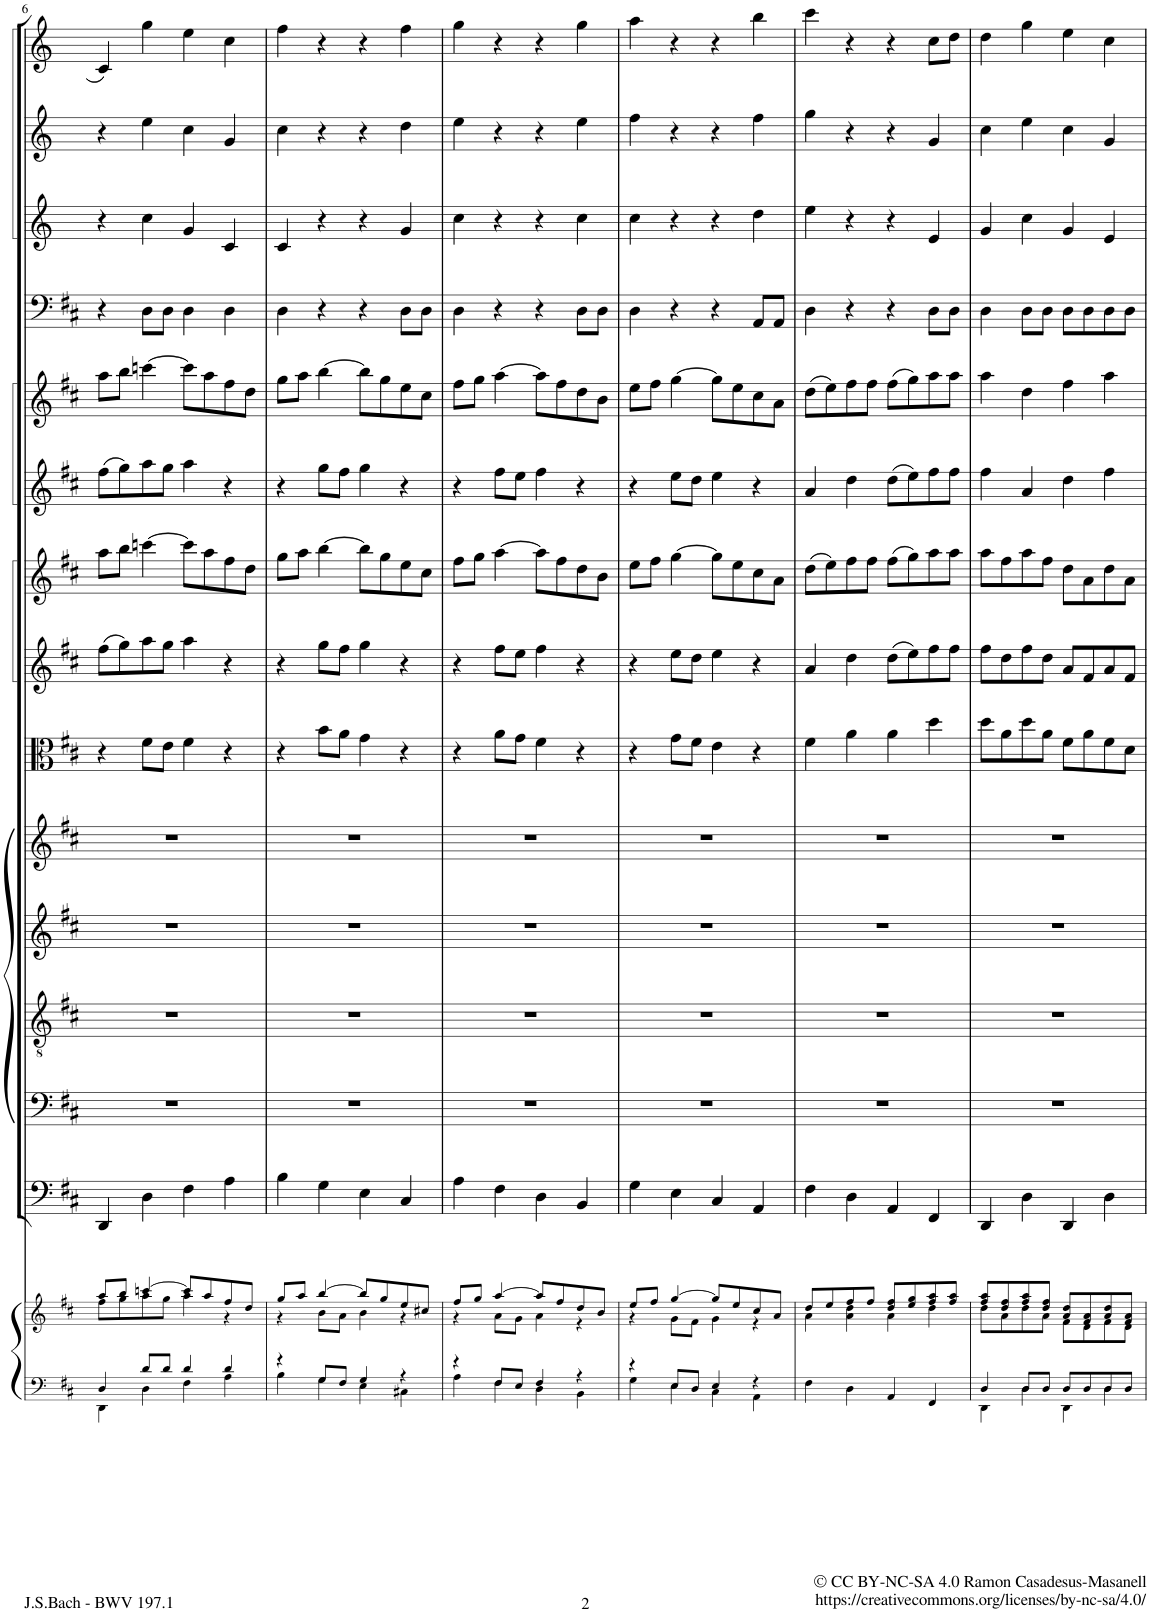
**kern	**kern	**kern	**kern	**kern	**kern	**kern	**kern	**kern	**kern	**kern	**kern	**kern	**kern	**kern	**kern
*part15	*part15	*part14	*part13	*part12	*part11	*part10	*part9	*part8	*part7	*part6	*part5	*part4	*part3	*part2	*part1
*staff16	*staff15	*staff14	*staff13	*staff12	*staff11	*staff10	*staff9	*staff8	*staff7	*staff6	*staff5	*staff4	*staff3	*staff2	*staff1
*I"Piano reduction	*	*I"Continuo	*I"Basso	*I"Tenore	*I"Alto	*I"Soprano	*I"Viola	*I"Violino II	*I"Violino I	*I"Oboe II	*I"Oboe	*I"Timpani	*I"Tromba III	*I"Tromba II	*I"Tromba I
*I'Pno	*	*	*	*	*	*	*I'Vla	*I'Vln	*I'Vln	*I'Ob	*I'Ob	*I'Timp	*	*	*
!!LO:PB:g=z
*clefF4	*clefG2	*clefF4	*clefF4	*clefGv2	*clefG2	*clefG2	*clefC3	*clefG2	*clefG2	*clefG2	*clefG2	*clefF4	*clefG2	*clefG2	*clefG2
*	*	*	*	*	*	*	*	*	*	*	*	*	*Trd-1c-2	*Trd-1c-2	*Trd-1c-2
*k[f#c#]	*k[f#c#]	*k[f#c#]	*k[f#c#]	*k[f#c#]	*k[f#c#]	*k[f#c#]	*k[f#c#]	*k[f#c#]	*k[f#c#]	*k[f#c#]	*k[f#c#]	*k[f#c#]	*k[]	*k[]	*k[]
*M2/2	*M2/2	*M2/2	*M2/2	*M2/2	*M2/2	*M2/2	*M2/2	*M2/2	*M2/2	*M2/2	*M2/2	*M2/2	*M2/2	*M2/2	*M2/2
*met(c|)	*met(c|)	*met(c|)	*met(c|)	*met(c|)	*met(c|)	*met(c|)	*met(c|)	*met(c|)	*met(c|)	*met(c|)	*met(c|)	*met(c|)	*met(c|)	*met(c|)	*met(c|)
=6	=6	=6	=6	=6	=6	=6	=6	=6	=6	=6	=6	=6	=6	=6	=6
*^	*^	*	*	*	*	*	*	*	*	*	*	*	*	*	*
4D/	4DD\	8aa/L	8ff#\L	4DD/	1r	1r	1r	1r	4r	(8ff#\L	8aa\L	(8ff#\L	8aa\L	4r	4r	4r	4c/
.	.	8bb/J	8gg\	.	.	.	.	.	.	8gg\)	8bb\J	8gg\)	8bb\J	.	.	.	.
8d/L	4D\	[4cccn/	8aa\	4D\	.	.	.	.	8f#\L	8aa\	[4cccn\	8aa\	[4cccn\	8D\L	4cc\	4ee\	4gg\
8d/J	.	.	8gg\J	.	.	.	.	.	8e\J	8gg\J	.	8gg\J	.	8D\J	.	.	.
4d/	4F#\	8ccc/L]	4aa\	4F#\	.	.	.	.	4f#\	4aa\	8ccc\L]	4aa\	8ccc\L]	4D\	4g/	4cc\	4ee\
.	.	8aa/	.	.	.	.	.	.	.	.	8aa\	.	8aa\	.	.	.	.
4d/	4A\	8ff#/	4r	4A\	.	.	.	.	4r	4r	8ff#\	4r	8ff#\	4D\	4c/	4g/	4cc\
.	.	8dd/J	.	.	.	.	.	.	.	.	8dd\J	.	8dd\J	.	.	.	.
=7	=7	=7	=7	=7	=7	=7	=7	=7	=7	=7	=7	=7	=7	=7	=7	=7	=7
4r	4B\	8gg/L	4r	4B\	1r	1r	1r	1r	4r	4r	8gg\L	4r	8gg\L	4D\	4c/	4cc\	4ff\
.	.	8aa/J	.	.	.	.	.	.	.	.	8aa\J	.	8aa\J	.	.	.	.
8G/L	4G\	[4bb/	8b\L	4G\	.	.	.	.	8b\L	8gg\L	[4bb\	8gg\L	[4bb\	4r	4r	4r	4r
8F#/J	.	.	8a\J	.	.	.	.	.	8a\J	8ff#\J	.	8ff#\J	.	.	.	.	.
4G/	4E\	8bb/L]	4b\	4E\	.	.	.	.	4g\	4gg\	8bb\L]	4gg\	8bb\L]	4r	4r	4r	4r
.	.	8gg/	.	.	.	.	.	.	.	.	8gg\	.	8gg\	.	.	.	.
4r	4C#X\	8ee/	4r	4C#/	.	.	.	.	4r	4r	8ee\	4r	8ee\	8D\L	4g/	4dd\	4ff\
.	.	8cc#X/J	.	.	.	.	.	.	.	.	8cc#\J	.	8cc#\J	8D\J	.	.	.
=8	=8	=8	=8	=8	=8	=8	=8	=8	=8	=8	=8	=8	=8	=8	=8	=8	=8
4r	4A\	8ff#/L	4r	4A\	1r	1r	1r	1r	4r	4r	8ff#\L	4r	8ff#\L	4D\	4cc\	4ee\	4gg\
.	.	8gg/J	.	.	.	.	.	.	.	.	8gg\J	.	8gg\J	.	.	.	.
8F#/L	4F#\	[4aa/	8a\L	4F#\	.	.	.	.	8a\L	8ff#\L	[4aa\	8ff#\L	[4aa\	4r	4r	4r	4r
8E/J	.	.	8g\J	.	.	.	.	.	8g\J	8ee\J	.	8ee\J	.	.	.	.	.
4F#/	4D\	8aa/L]	4a\	4D\	.	.	.	.	4f#\	4ff#\	8aa\L]	4ff#\	8aa\L]	4r	4r	4r	4r
.	.	8ff#/	.	.	.	.	.	.	.	.	8ff#\	.	8ff#\	.	.	.	.
4r	4BB\	8dd/	4r	4BB/	.	.	.	.	4r	4r	8dd\	4r	8dd\	8D\L	4cc\	4ee\	4gg\
.	.	8b/J	.	.	.	.	.	.	.	.	8b\J	.	8b\J	8D\J	.	.	.
=9	=9	=9	=9	=9	=9	=9	=9	=9	=9	=9	=9	=9	=9	=9	=9	=9	=9
4r	4G\	8ee/L	4r	4G\	1r	1r	1r	1r	4r	4r	8ee\L	4r	8ee\L	4D\	4cc\	4ff\	4aa\
.	.	8ff#/J	.	.	.	.	.	.	.	.	8ff#\J	.	8ff#\J	.	.	.	.
8E/L	4E\	[4gg/	8g\L	4E\	.	.	.	.	8g\L	8ee\L	[4gg\	8ee\L	[4gg\	4r	4r	4r	4r
8D/J	.	.	8f#\J	.	.	.	.	.	8f#\J	8dd\J	.	8dd\J	.	.	.	.	.
4E/	4C#\	8gg/L]	4g\	4C#/	.	.	.	.	4e\	4ee\	8gg\L]	4ee\	8gg\L]	4r	4r	4r	4r
.	.	8ee/	.	.	.	.	.	.	.	.	8ee\	.	8ee\	.	.	.	.
4r	4AA\	8cc#/	4r	4AA/	.	.	.	.	4r	4r	8cc#\	4r	8cc#\	8AA/L	4dd\	4ff\	4bb\
.	.	8a/J	.	.	.	.	.	.	.	.	8a\J	.	8a\J	8AA/J	.	.	.
*v	*v	*	*	*	*	*	*	*	*	*	*	*	*	*	*	*	*
=10	=10	=10	=10	=10	=10	=10	=10	=10	=10	=10	=10	=10	=10	=10	=10	=10
4F#\	8dd/L	4a\	4F#\	1r	1r	1r	1r	4f#\	4a/	(8dd\L	4a/	(8dd\L	4D\	4ee\	4gg\	4ccc\
.	8ee/	.	.	.	.	.	.	.	.	8ee\)	.	8ee\)	.	.	.	.
4D\	8ff#/	4a\ 4dd\	4D\	.	.	.	.	4a\	4dd\	8ff#\	4dd\	8ff#\	4r	4r	4r	4r
.	8ff#/J	.	.	.	.	.	.	.	.	8ff#\J	.	8ff#\J	.	.	.	.
4AA/	8dd/ 8ff#/L	4a\	4AA/	.	.	.	.	4a\	(8dd\L	(8ff#\L	(8dd\L	(8ff#\L	4r	4r	4r	4r
.	8ee/ 8gg/	.	.	.	.	.	.	.	8ee\)	8gg\)	8ee\)	8gg\)	.	.	.	.
4FF#/	8ff#/ 8aa/	4dd\	4FF#/	.	.	.	.	4dd\	8ff#\	8aa\	8ff#\	8aa\	8D\L	4e/	4g/	8cc\L
.	8ff#/ 8aa/J	.	.	.	.	.	.	.	8ff#\J	8aa\J	8ff#\J	8aa\J	8D\J	.	.	8dd\J
=11	=11	=11	=11	=11	=11	=11	=11	=11	=11	=11	=11	=11	=11	=11	=11	=11
*^	*	*	*	*	*	*	*	*	*	*	*	*	*	*	*	*
4D/	4DD\	8ff#/ 8aa/L	8dd\L	4DD/	1r	1r	1r	1r	8dd\L	8ff#\L	8aa\L	4ff#\	4aa\	4D\	4g/	4cc\	4dd\
.	.	8dd/ 8ff#/	8a\	.	.	.	.	.	8a\	8dd\	8ff#\	.	.	.	.	.	.
8D/L	4D\	8ff#/ 8aa/	8dd\	4D\	.	.	.	.	8dd\	8ff#\	8aa\	4a/	4dd\	8D\L	4cc\	4ee\	4gg\
8D/J	.	8dd/ 8ff#/J	8a\J	.	.	.	.	.	8a\J	8dd\J	8ff#\J	.	.	8D\J	.	.	.
8D/L	4DD\	8a/ 8dd/L	8f#\L	4DD/	.	.	.	.	8f#\L	8a/L	8dd\L	4dd\	4ff#\	8D\L	4g/	4cc\	4ee\
8D/	.	8f#/ 8a/	8d\	.	.	.	.	.	8a\	8f#/	8a\	.	.	8D\	.	.	.
8D/	4D\	8a/ 8dd/	8f#\	4D\	.	.	.	.	8f#\	8a/	8dd\	4ff#\	4aa\	8D\	4e/	4g/	4cc\
8D/J	.	8f#/ 8a/J	8d\J	.	.	.	.	.	8d\J	8f#/J	8a\J	.	.	8D\J	.	.	.
*v	*v	*	*	*	*	*	*	*	*	*	*	*	*	*	*	*	*
*	*v	*v	*	*	*	*	*	*	*	*	*	*	*	*	*	*
=	=	=	=	=	=	=	=	=	=	=	=	=	=	=	=
*-	*-	*-	*-	*-	*-	*-	*-	*-	*-	*-	*-	*-	*-	*-	*-
